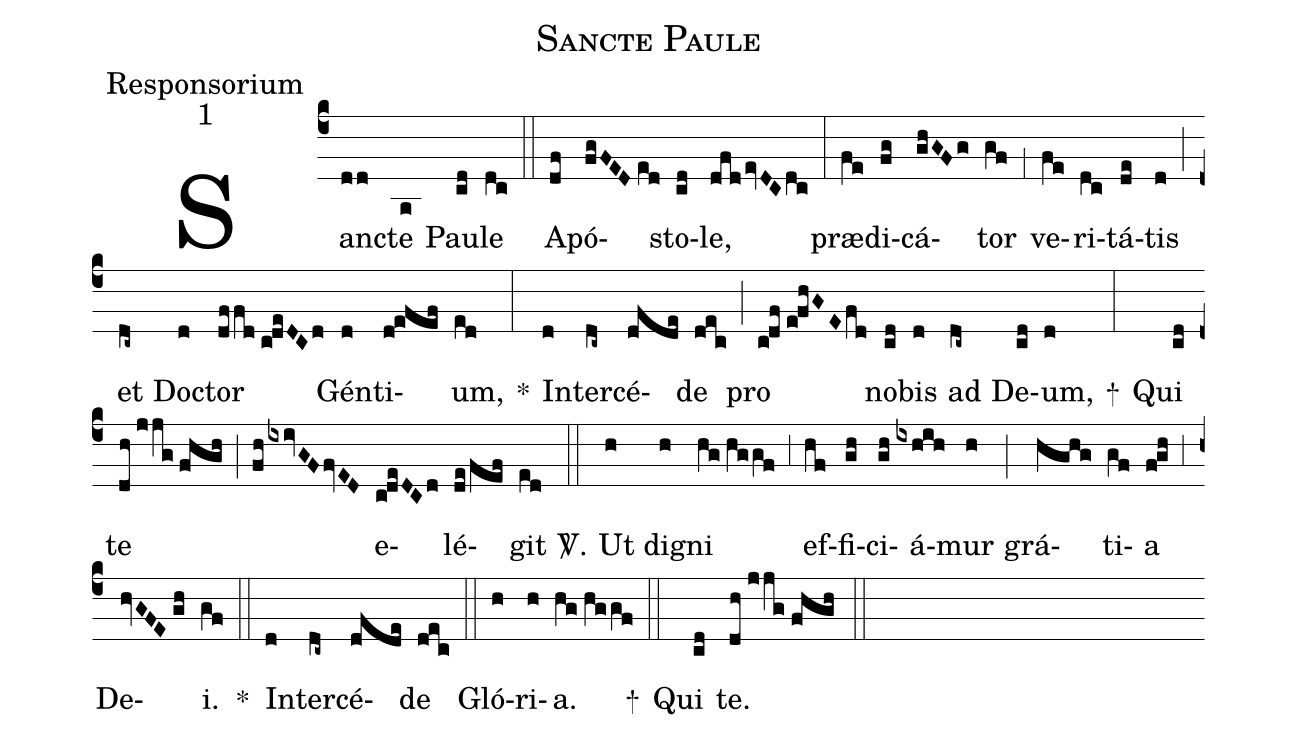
name:Sancte Paule;
office-part:Responsorium;
mode:1;
%%
(c4) San(dd)cte(a) Pau(cd)le(dc) (::) A(df)pó(fgFED//ed)sto(cd)le,(dfd/evDC/dc) (:) præ(fe)di(fg)cá(ghGFg)tor(gf) (;1) ve(fe)ri(dc)tá(de)tis(d) (;) et(dc~) Do(d)ctor(dffd//c!deDCd) Gén(d)ti(d!efef)um,(ed) *(:) In(d)ter(dc~)cé(dfde)de(dec) (;) pro(c!df//e!fhGE/fd) no(cd)bis(d) ad(dc~) De(cd)um,(d) +(:) Qui(cd) te(dh//jjg//fhgh) (;) (fh/ixivGF/fvED) e(c!deDCd)lé(de/fef)git(ed) <sp>V/</sp>.(::) Ut(h) di(h)gni(hg//hggf) (;3) ef(hf)fi(gh)ci(gh)á(ixhih)mur(h) (;) grá(hghg)ti(gf)a(f!gh) (;3) De(hvGFE//gh)i.(gf) *(::) In(d)ter(dc~)cé(dfde)de(dec) (::) Gló(h)ri(h)a.(hg//hggf) +(::) Qui(cd) te.(dh//jjg//fhgh) (::)
